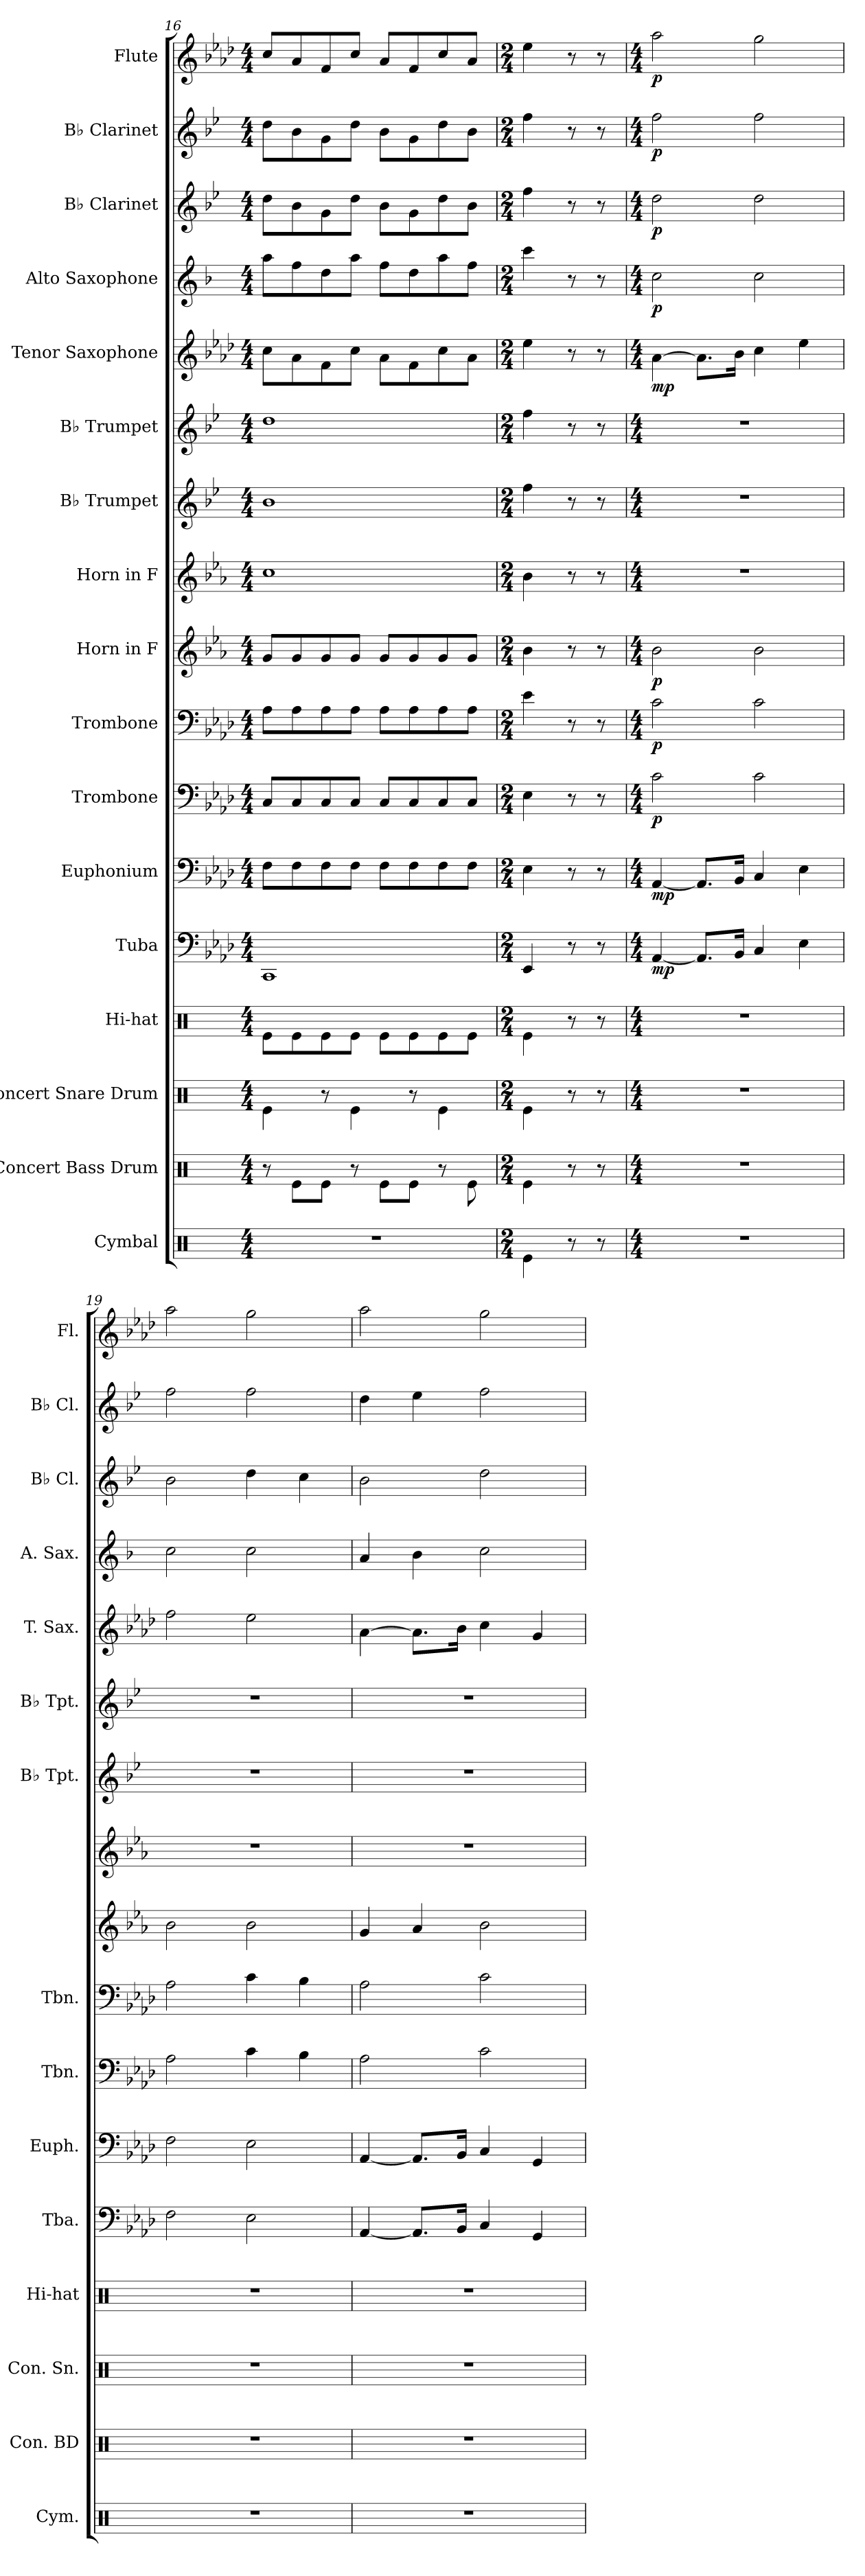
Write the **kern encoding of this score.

**kern	**kern	**kern	**kern	**kern	**dynam	**kern	**dynam	**kern	**dynam	**kern	**dynam	**kern	**dynam	**kern	**kern	**kern	**kern	**dynam	**kern	**dynam	**kern	**dynam	**kern	**dynam	**kern	**dynam
*part17	*part16	*part15	*part14	*part13	*part13	*part12	*part12	*part11	*part11	*part10	*part10	*part9	*part9	*part8	*part7	*part6	*part5	*part5	*part4	*part4	*part3	*part3	*part2	*part2	*part1	*part1
*staff17	*staff16	*staff15	*staff14	*staff13	*staff13	*staff12	*staff12	*staff11	*staff11	*staff10	*staff10	*staff9	*staff9	*staff8	*staff7	*staff6	*staff5	*staff5	*staff4	*staff4	*staff3	*staff3	*staff2	*staff2	*staff1	*staff1
*I"Cymbal	*I"Concert Bass Drum	*I"Concert Snare Drum	*I"Hi-hat	*I"Tuba	*	*I"Euphonium	*	*I"Trombone	*	*I"Trombone	*	*I"Horn in F	*	*I"Horn in F	*I"B♭ Trumpet	*I"B♭ Trumpet	*I"Tenor Saxophone	*	*I"Alto Saxophone	*	*I"B♭ Clarinet	*	*I"B♭ Clarinet	*	*I"Flute	*
*I'Cym.	*I'Con. BD	*I'Con. Sn.	*I'Hi-hat	*I'Tba.	*	*I'Euph.	*	*I'Tbn.	*	*I'Tbn.	*	*	*	*	*I'B♭ Tpt.	*I'B♭ Tpt.	*I'T. Sax.	*	*I'A. Sax.	*	*I'B♭ Cl.	*	*I'B♭ Cl.	*	*I'Fl.	*
*clefX	*clefX	*clefX	*clefX	*clefF4	*	*clefF4	*	*clefF4	*	*clefF4	*	*clefG2	*	*clefG2	*clefG2	*clefG2	*clefG2	*	*clefG2	*	*clefG2	*	*clefG2	*	*clefG2	*
*	*	*	*	*	*	*	*	*	*	*	*	*ITrd4c7	*	*ITrd4c7	*ITrd1c2	*ITrd1c2	*ITrd8c14	*	*ITrd5c9	*	*ITrd1c2	*	*ITrd1c2	*	*	*
*k[]	*k[]	*k[]	*k[]	*k[b-e-a-d-]	*	*k[b-e-a-d-]	*	*k[b-e-a-d-]	*	*k[b-e-a-d-]	*	*k[b-e-a-d-]	*	*k[b-e-a-d-]	*k[b-e-a-d-]	*k[b-e-a-d-]	*k[b-e-a-d-]	*	*k[b-e-a-d-]	*	*k[b-e-a-d-]	*	*k[b-e-a-d-]	*	*k[b-e-a-d-]	*
*M4/4	*M4/4	*M4/4	*M4/4	*M4/4	*	*M4/4	*	*M4/4	*	*M4/4	*	*M4/4	*	*M4/4	*M4/4	*M4/4	*M4/4	*	*M4/4	*	*M4/4	*	*M4/4	*	*M4/4	*
=16	=16	=16	=16	=16	=16	=16	=16	=16	=16	=16	=16	=16	=16	=16	=16	=16	=16	=16	=16	=16	=16	=16	=16	=16	=16	=16
1r	8r	4Re\	8Re\L	1CC	.	8F\L	.	8C/L	.	8A-\L	.	8c/L	.	1f	1a-	1cc	8c\L	.	8cc\L	.	8cc\L	.	8cc\L	.	8cc/L	.
.	8Re\L	.	8Re\	.	.	8F\	.	8C/	.	8A-\	.	8c/	.	.	.	.	8A-\	.	8a-\	.	8a-\	.	8a-\	.	8a-/	.
.	8Re\J	8r	8Re\	.	.	8F\	.	8C/	.	8A-\	.	8c/	.	.	.	.	8F\	.	8f\	.	8f\	.	8f\	.	8f/	.
.	8r	4Re\	8Re\J	.	.	8F\J	.	8C/J	.	8A-\J	.	8c/J	.	.	.	.	8c\J	.	8cc\J	.	8cc\J	.	8cc\J	.	8cc/J	.
.	8Re\L	.	8Re\L	.	.	8F\L	.	8C/L	.	8A-\L	.	8c/L	.	.	.	.	8A-\L	.	8a-\L	.	8a-\L	.	8a-\L	.	8a-/L	.
.	8Re\J	8r	8Re\	.	.	8F\	.	8C/	.	8A-\	.	8c/	.	.	.	.	8F\	.	8f\	.	8f\	.	8f\	.	8f/	.
.	8r	4Re\	8Re\	.	.	8F\	.	8C/	.	8A-\	.	8c/	.	.	.	.	8c\	.	8cc\	.	8cc\	.	8cc\	.	8cc/	.
.	8Re\	.	8Re\J	.	.	8F\J	.	8C/J	.	8A-\J	.	8c/J	.	.	.	.	8A-\J	.	8a-\J	.	8a-\J	.	8a-\J	.	8a-/J	.
=17	=17	=17	=17	=17	=17	=17	=17	=17	=17	=17	=17	=17	=17	=17	=17	=17	=17	=17	=17	=17	=17	=17	=17	=17	=17	=17
*M2/4	*M2/4	*M2/4	*M2/4	*M2/4	*	*M2/4	*	*M2/4	*	*M2/4	*	*M2/4	*	*M2/4	*M2/4	*M2/4	*M2/4	*	*M2/4	*	*M2/4	*	*M2/4	*	*M2/4	*
4Re\	4Re\	4Re\	4Re\	4EE-/	.	4E-\	.	4E-\	.	4e-\	.	4e-\	.	4e-\	4ee-\	4ee-\	4e-\	.	4ee-\	.	4ee-\	.	4ee-\	.	4ee-\	.
8r	8r	8r	8r	8r	.	8r	.	8r	.	8r	.	8r	.	8r	8r	8r	8r	.	8r	.	8r	.	8r	.	8r	.
8r	8r	8r	8r	8r	.	8r	.	8r	.	8r	.	8r	.	8r	8r	8r	8r	.	8r	.	8r	.	8r	.	8r	.
=18	=18	=18	=18	=18	=18	=18	=18	=18	=18	=18	=18	=18	=18	=18	=18	=18	=18	=18	=18	=18	=18	=18	=18	=18	=18	=18
!!LO:REH:place=s1:a:B:fs=14:t=Fix You
*M4/4	*M4/4	*M4/4	*M4/4	*M4/4	*	*M4/4	*	*M4/4	*	*M4/4	*	*M4/4	*	*M4/4	*M4/4	*M4/4	*M4/4	*	*M4/4	*	*M4/4	*	*M4/4	*	*M4/4	*
*	*	*	*	*	*	*	*	*	*	*	*	*	*	*	*	*	*	*	*	*	*	*	*	*	*MM69	*
!	!	!	!	!	!LO:DY:b	!	!LO:DY:b	!	!LO:DY:b	!	!LO:DY:b	!	!LO:DY:b	!	!	!	!	!LO:DY:b	!	!LO:DY:b	!	!LO:DY:b	!	!LO:DY:b	!	!LO:DY:b
1r	1r	1r	1r	[4AA-/	mp	[4AA-/	mp	2c\	p	2c\	p	2e-\	p	1r	1r	1r	[4A-\	mp	2e-\	p	2cc\	p	2ee-\	p	2aa-\	p
.	.	.	.	8.AA-/L]	.	8.AA-/L]	.	.	.	.	.	.	.	.	.	.	8.A-\L]	.	.	.	.	.	.	.	.	.
.	.	.	.	16BB-/Jk	.	16BB-/Jk	.	.	.	.	.	.	.	.	.	.	16B-\Jk	.	.	.	.	.	.	.	.	.
.	.	.	.	4C/	.	4C/	.	2c\	.	2c\	.	2e-\	.	.	.	.	4c\	.	2e-\	.	2cc\	.	2ee-\	.	2gg\	.
.	.	.	.	4E-\	.	4E-\	.	.	.	.	.	.	.	.	.	.	4e-\	.	.	.	.	.	.	.	.	.
=19	=19	=19	=19	=19	=19	=19	=19	=19	=19	=19	=19	=19	=19	=19	=19	=19	=19	=19	=19	=19	=19	=19	=19	=19	=19	=19
1r	1r	1r	1r	2F\	.	2F\	.	2A-\	.	2A-\	.	2e-\	.	1r	1r	1r	2f\	.	2e-\	.	2a-\	.	2ee-\	.	2aa-\	.
.	.	.	.	2E-\	.	2E-\	.	4c\	.	4c\	.	2e-\	.	.	.	.	2e-\	.	2e-\	.	4cc\	.	2ee-\	.	2gg\	.
.	.	.	.	.	.	.	.	4B-\	.	4B-\	.	.	.	.	.	.	.	.	.	.	4b-\	.	.	.	.	.
=20	=20	=20	=20	=20	=20	=20	=20	=20	=20	=20	=20	=20	=20	=20	=20	=20	=20	=20	=20	=20	=20	=20	=20	=20	=20	=20
1r	1r	1r	1r	[4AA-/	.	[4AA-/	.	2A-\	.	2A-\	.	4c/	.	1r	1r	1r	[4A-\	.	4c/	.	2a-\	.	4cc\	.	2aa-\	.
.	.	.	.	8.AA-/L]	.	8.AA-/L]	.	.	.	.	.	4d-/	.	.	.	.	8.A-\L]	.	4d-\	.	.	.	4dd-\	.	.	.
.	.	.	.	16BB-/Jk	.	16BB-/Jk	.	.	.	.	.	.	.	.	.	.	16B-\Jk	.	.	.	.	.	.	.	.	.
.	.	.	.	4C/	.	4C/	.	2c\	.	2c\	.	2e-\	.	.	.	.	4c\	.	2e-\	.	2cc\	.	2ee-\	.	2gg\	.
.	.	.	.	4GG/	.	4GG/	.	.	.	.	.	.	.	.	.	.	4G/	.	.	.	.	.	.	.	.	.
=	=	=	=	=	=	=	=	=	=	=	=	=	=	=	=	=	=	=	=	=	=	=	=	=	=	=
*-	*-	*-	*-	*-	*-	*-	*-	*-	*-	*-	*-	*-	*-	*-	*-	*-	*-	*-	*-	*-	*-	*-	*-	*-	*-	*-
